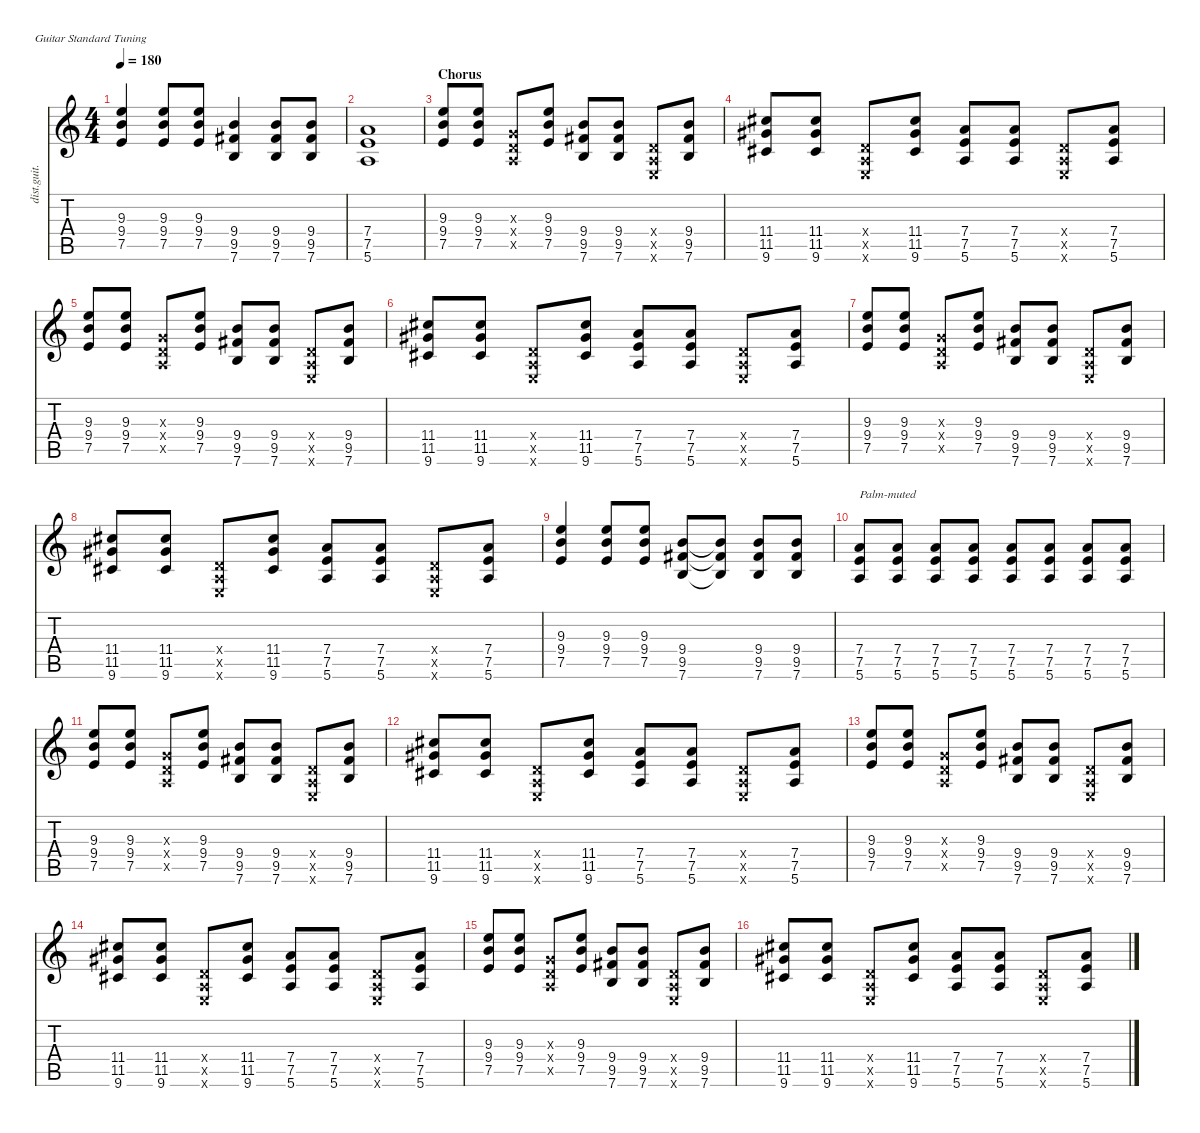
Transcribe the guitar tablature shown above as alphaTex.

\defaultSystemsLayout 4
\hideDynamics
\bracketExtendMode nobrackets
\otherSystemsTrackNameOrientation horizontal
\track ("Guitar" "dist.guit.") {instrument distortionguitar}
\staff {score tabs}
\tuning (E4 B3 G3 D3 A2 E2)
\ts (4 4)
\tempo 180
\clef g2
\ks c
(9.3 9.4 7.5).4{dy f beam Up} (9.3 9.4 7.5).8{beam Up} (9.3 9.4 7.5).8{beam Up} (9.4 9.5{acc #} 7.6).4{beam Up} (9.4 9.5{acc #} 7.6).8{beam Up} (9.4 9.5{acc #} 7.6).8{beam Up} |
(7.4 7.5 5.6).1{beam Up} |
\section ("" "Chorus")
(9.3 9.4 7.5).8{beam Up} (9.3 9.4 7.5).8{beam Up} (0.3{x} 0.4{x} 0.5{x}).8{beam Up} (9.3 9.4 7.5).8{beam Up} (9.4 9.5{acc #} 7.6).8{beam Up} (9.4 9.5{acc #} 7.6).8{beam Up} (0.4{x} 0.5{x} 0.6{x}).8{beam Up} (9.4 9.5{acc #} 7.6).8{beam Up} |
(11.4{acc #} 11.5{acc #} 9.6{acc #}).8{beam Up} (11.4{acc #} 11.5{acc #} 9.6{acc #}).8{beam Up} (0.4{x} 0.5{x} 0.6{x}).8{beam Up} (11.4{acc #} 11.5{acc #} 9.6{acc #}).8{beam Up} (7.4 7.5 5.6).8{beam Up} (7.4 7.5 5.6).8{beam Up} (0.4{x} 0.5{x} 0.6{x}).8{beam Up} (7.4 7.5 5.6).8{beam Up} |
(9.3 9.4 7.5).8{beam Up} (9.3 9.4 7.5).8{beam Up} (0.3{x} 0.4{x} 0.5{x}).8{beam Up} (9.3 9.4 7.5).8{beam Up} (9.4 9.5{acc #} 7.6).8{beam Up} (9.4 9.5{acc #} 7.6).8{beam Up} (0.4{x} 0.5{x} 0.6{x}).8{beam Up} (9.4 9.5{acc #} 7.6).8{beam Up} |
(11.4{acc #} 11.5{acc #} 9.6{acc #}).8{beam Up} (11.4{acc #} 11.5{acc #} 9.6{acc #}).8{beam Up} (0.4{x} 0.5{x} 0.6{x}).8{beam Up} (11.4{acc #} 11.5{acc #} 9.6{acc #}).8{beam Up} (7.4 7.5 5.6).8{beam Up} (7.4 7.5 5.6).8{beam Up} (0.4{x} 0.5{x} 0.6{x}).8{beam Up} (7.4 7.5 5.6).8{beam Up} |
(9.3 9.4 7.5).8{beam Up} (9.3 9.4 7.5).8{beam Up} (0.3{x} 0.4{x} 0.5{x}).8{beam Up} (9.3 9.4 7.5).8{beam Up} (9.4 9.5{acc #} 7.6).8{beam Up} (9.4 9.5{acc #} 7.6).8{beam Up} (0.4{x} 0.5{x} 0.6{x}).8{beam Up} (9.4 9.5{acc #} 7.6).8{beam Up} |
(11.4{acc #} 11.5{acc #} 9.6{acc #}).8{beam Up} (11.4{acc #} 11.5{acc #} 9.6{acc #}).8{beam Up} (0.4{x} 0.5{x} 0.6{x}).8{beam Up} (11.4{acc #} 11.5{acc #} 9.6{acc #}).8{beam Up} (7.4 7.5 5.6).8{beam Up} (7.4 7.5 5.6).8{beam Up} (0.4{x} 0.5{x} 0.6{x}).8{beam Up} (7.4 7.5 5.6).8{beam Up} |
(9.3 9.4 7.5).4{beam Up} (9.3 9.4 7.5).8{beam Up} (9.3 9.4 7.5).8{beam Up} (9.4 9.5{acc #} 7.6).8{beam Up} (9.4{t} 9.5{t acc #} 7.6{t}).8{beam Up} (9.4 9.5{acc #} 7.6).8{beam Up} (9.4 9.5{acc #} 7.6).8{beam Up} |
(7.4 7.5 5.6).8{txt "Palm-muted" instrument electricguitarmuted beam Up} (7.4 7.5 5.6).8{beam Up} (7.4 7.5 5.6).8{beam Up} (7.4 7.5 5.6).8{beam Up} (7.4 7.5 5.6).8{beam Up} (7.4 7.5 5.6).8{beam Up} (7.4 7.5 5.6).8{beam Up} (7.4 7.5 5.6).8{beam Up} |
(9.3 9.4 7.5).8{instrument distortionguitar beam Up} (9.3 9.4 7.5).8{beam Up} (0.3{x} 0.4{x} 0.5{x}).8{beam Up} (9.3 9.4 7.5).8{beam Up} (9.4 9.5{acc #} 7.6).8{beam Up} (9.4 9.5{acc #} 7.6).8{beam Up} (0.4{x} 0.5{x} 0.6{x}).8{beam Up} (9.4 9.5{acc #} 7.6).8{beam Up} |
(11.4{acc #} 11.5{acc #} 9.6{acc #}).8{beam Up} (11.4{acc #} 11.5{acc #} 9.6{acc #}).8{beam Up} (0.4{x} 0.5{x} 0.6{x}).8{beam Up} (11.4{acc #} 11.5{acc #} 9.6{acc #}).8{beam Up} (7.4 7.5 5.6).8{beam Up} (7.4 7.5 5.6).8{beam Up} (0.4{x} 0.5{x} 0.6{x}).8{beam Up} (7.4 7.5 5.6).8{beam Up} |
(9.3 9.4 7.5).8{beam Up} (9.3 9.4 7.5).8{beam Up} (0.3{x} 0.4{x} 0.5{x}).8{beam Up} (9.3 9.4 7.5).8{beam Up} (9.4 9.5{acc #} 7.6).8{beam Up} (9.4 9.5{acc #} 7.6).8{beam Up} (0.4{x} 0.5{x} 0.6{x}).8{beam Up} (9.4 9.5{acc #} 7.6).8{beam Up} |
(11.4{acc #} 11.5{acc #} 9.6{acc #}).8{beam Up} (11.4{acc #} 11.5{acc #} 9.6{acc #}).8{beam Up} (0.4{x} 0.5{x} 0.6{x}).8{beam Up} (11.4{acc #} 11.5{acc #} 9.6{acc #}).8{beam Up} (7.4 7.5 5.6).8{beam Up} (7.4 7.5 5.6).8{beam Up} (0.4{x} 0.5{x} 0.6{x}).8{beam Up} (7.4 7.5 5.6).8{beam Up} |
(9.3 9.4 7.5).8{beam Up} (9.3 9.4 7.5).8{beam Up} (0.3{x} 0.4{x} 0.5{x}).8{beam Up} (9.3 9.4 7.5).8{beam Up} (9.4 9.5{acc #} 7.6).8{beam Up} (9.4 9.5{acc #} 7.6).8{beam Up} (0.4{x} 0.5{x} 0.6{x}).8{beam Up} (9.4 9.5{acc #} 7.6).8{beam Up} |
(11.4{acc #} 11.5{acc #} 9.6{acc #}).8{beam Up} (11.4{acc #} 11.5{acc #} 9.6{acc #}).8{beam Up} (0.4{x} 0.5{x} 0.6{x}).8{beam Up} (11.4{acc #} 11.5{acc #} 9.6{acc #}).8{beam Up} (7.4 7.5 5.6).8{beam Up} (7.4 7.5 5.6).8{beam Up} (0.4{x} 0.5{x} 0.6{x}).8{beam Up} (7.4 7.5 5.6).8{beam Up}
